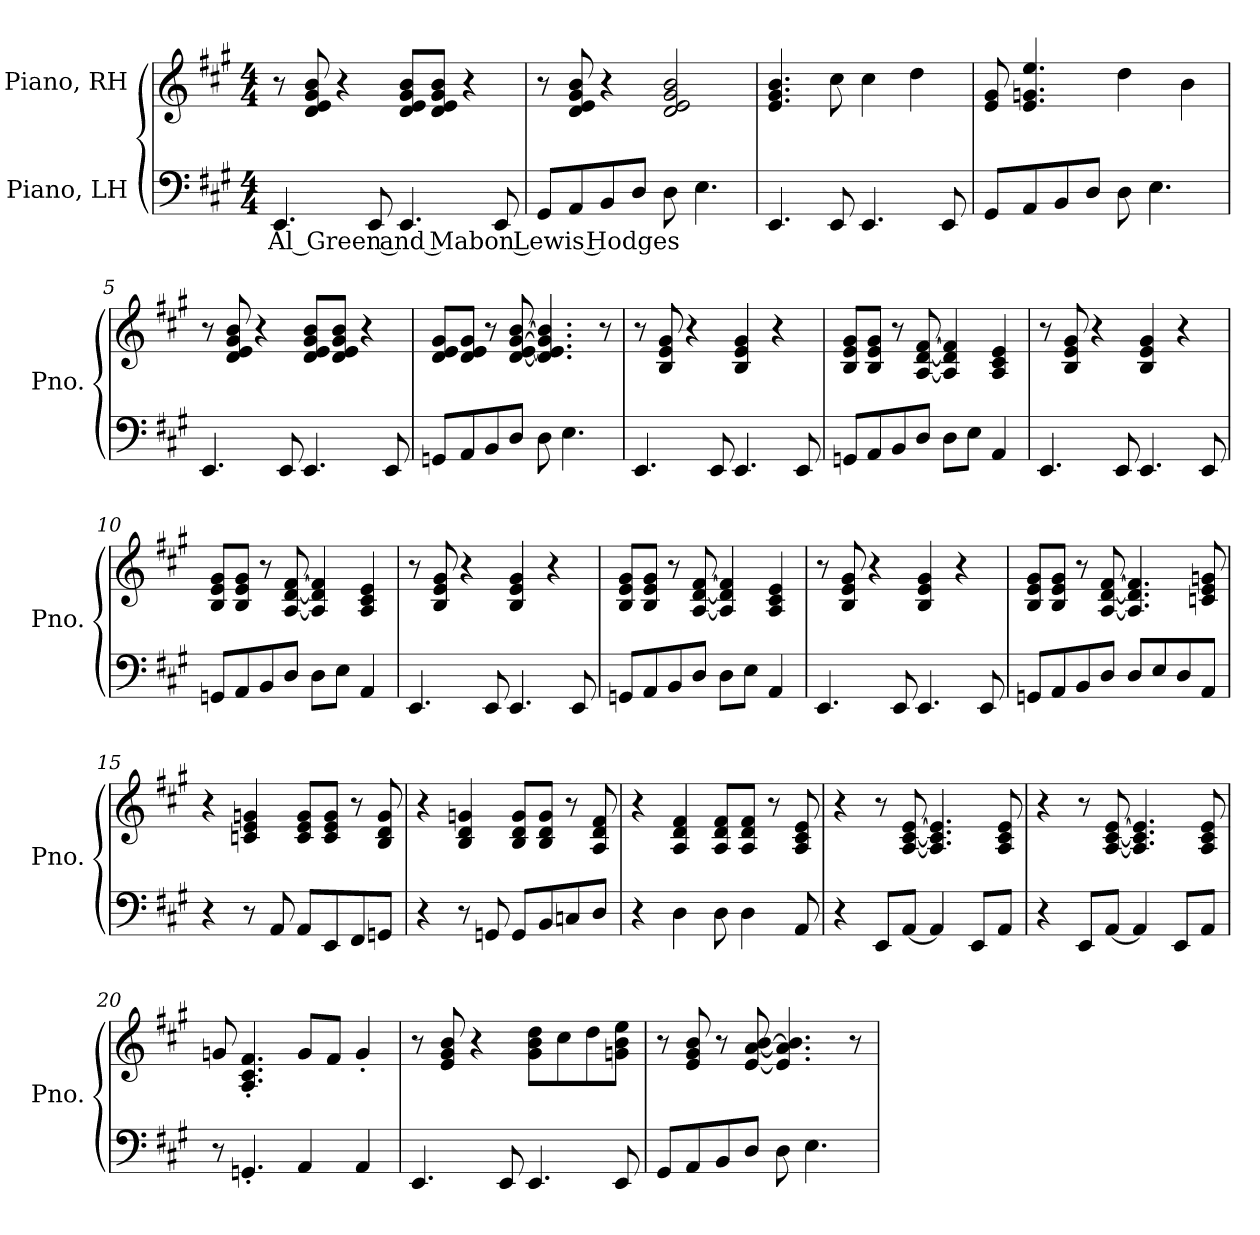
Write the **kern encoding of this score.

**kern	**text	**kern
*part2	*part2	*part1
*staff2	*staff2	*staff1
*I"Piano, LH	*	*I"Piano, RH
*I'Pno.	*	*I'Pno.
*clefF4	*	*clefG2
*k[f#c#g#]	*	*k[f#c#g#]
*M4/4	*	*M4/4
*MM120	*	*MM120
=1	=1	=1
!	!LO:LY:b	!
4.EE/	Al Green and Mabon Lewis Hodges	8r
.	.	8d/ 8e/ 8g#/ 8b/
.	.	4r
8EE/	.	.
4.EE/	.	8d/ 8e/ 8g#/ 8b/L
.	.	8d/ 8e/ 8g#/ 8b/J
.	.	4r
8EE/	.	.
=2	=2	=2
8GG#/L	.	8r
8AA/	.	8d/ 8e/ 8g#/ 8b/
8BB/	.	4r
8D/J	.	.
8D\	.	2d/ 2e/ 2g#/ 2b/
4.E\	.	.
!!LO:LB:g=z
=3	=3	=3
4.EE/	.	4.e/ 4.g#/ 4.b/
8EE/	.	8cc#\
4.EE/	.	4cc#\
.	.	4dd\
8EE/	.	.
=4	=4	=4
8GG#/L	.	8e/ 8g#/
8AA/	.	4.e/ 4.gn/ 4.ee/
8BB/	.	.
8D/J	.	.
8D\	.	4dd\
4.E\	.	.
.	.	4b\
=5	=5	=5
4.EE/	.	8r
.	.	8d/ 8e/ 8g#/ 8b/
.	.	4r
8EE/	.	.
4.EE/	.	8d/ 8e/ 8g#/ 8b/L
.	.	8d/ 8e/ 8g#/ 8b/J
.	.	4r
8EE/	.	.
=6	=6	=6
8GGn/L	.	8d/ 8e/ 8g#/L
8AA/	.	8d/ 8e/ 8g#/J
8BB/	.	8r
8D/J	.	[8d/ [8e/ [8g#/ [8b/
8D\	.	4.d/] 4.e/] 4.g#/] 4.b/]
4.E\	.	.
.	.	8r
!!LO:LB:g=z
=7	=7	=7
4.EE/	.	8r
.	.	8B/ 8e/ 8g#/
.	.	4r
8EE/	.	.
4.EE/	.	4B/ 4e/ 4g#/
.	.	4r
8EE/	.	.
=8	=8	=8
8GGn/L	.	8B/ 8e/ 8g#/L
8AA/	.	8B/ 8e/ 8g#/J
8BB/	.	8r
8D/J	.	[8A/ [8d/ [8f#/
8D\L	.	4A/] 4d/] 4f#/]
8E\J	.	.
4AA/	.	4A/ 4c#/ 4e/
=9	=9	=9
4.EE/	.	8r
.	.	8B/ 8e/ 8g#/
.	.	4r
8EE/	.	.
4.EE/	.	4B/ 4e/ 4g#/
.	.	4r
8EE/	.	.
=10	=10	=10
8GGn/L	.	8B/ 8e/ 8g#/L
8AA/	.	8B/ 8e/ 8g#/J
8BB/	.	8r
8D/J	.	[8A/ [8d/ [8f#/
8D\L	.	4A/] 4d/] 4f#/]
8E\J	.	.
4AA/	.	4A/ 4c#/ 4e/
!!LO:LB:g=z
=11	=11	=11
4.EE/	.	8r
.	.	8B/ 8e/ 8g#/
.	.	4r
8EE/	.	.
4.EE/	.	4B/ 4e/ 4g#/
.	.	4r
8EE/	.	.
=12	=12	=12
8GGn/L	.	8B/ 8e/ 8g#/L
8AA/	.	8B/ 8e/ 8g#/J
8BB/	.	8r
8D/J	.	[8A/ [8d/ [8f#/
8D\L	.	4A/] 4d/] 4f#/]
8E\J	.	.
4AA/	.	4A/ 4c#/ 4e/
=13	=13	=13
4.EE/	.	8r
.	.	8B/ 8e/ 8g#/
.	.	4r
8EE/	.	.
4.EE/	.	4B/ 4e/ 4g#/
.	.	4r
8EE/	.	.
=14	=14	=14
8GGn/L	.	8B/ 8e/ 8g#/L
8AA/	.	8B/ 8e/ 8g#/J
8BB/	.	8r
8D/J	.	[8A/ [8d/ [8f#/
8D/L	.	4.A/] 4.d/] 4.f#/]
8E/	.	.
8D/	.	.
8AA/J	.	8cn/ 8e/ 8gn/
!!LO:LB:g=z
=15	=15	=15
4r	.	4r
8r	.	4cn/ 4e/ 4gn/
8AA/	.	.
8AA/L	.	8c/ 8e/ 8g/L
8EE/	.	8c/ 8e/ 8g/J
8FF#/	.	8r
8GGn/J	.	8B/ 8d/ 8g/
=16	=16	=16
4r	.	4r
8r	.	4B/ 4d/ 4gn/
8GGn/	.	.
8GG/L	.	8B/ 8d/ 8g/L
8BB/	.	8B/ 8d/ 8g/J
8Cn/	.	8r
8D/J	.	8A/ 8d/ 8f#/
=17	=17	=17
4r	.	4r
4D\	.	4A/ 4d/ 4f#/
8D\	.	8A/ 8d/ 8f#/L
4D\	.	8A/ 8d/ 8f#/J
.	.	8r
8AA/	.	8A/ 8c#/ 8e/
=18	=18	=18
4r	.	4r
8EE/L	.	8r
[8AA/J	.	[8A/ [8c#/ [8e/
4AA/]	.	4.A/] 4.c#/] 4.e/]
8EE/L	.	.
8AA/J	.	8A/ 8c#/ 8e/
!!LO:LB:g=z
=19	=19	=19
4r	.	4r
8EE/L	.	8r
[8AA/J	.	[8A/ [8c#/ [8e/
4AA/]	.	4.A/] 4.c#/] 4.e/]
8EE/L	.	.
8AA/J	.	8A/ 8c#/ 8e/
=20	=20	=20
8r	.	8gn/
4.GGn'/	.	4.A/' 4.c#/' 4.f#/'
4AA/	.	8g/L
.	.	8f#/J
4AA/	.	4g'/
=21	=21	=21
4.EE/	.	8r
.	.	8e/ 8g#/ 8b/
.	.	4r
8EE/	.	.
4.EE/	.	8g#\ 8b\ 8dd\L
.	.	8cc#\
.	.	8dd\
8EE/	.	8gn\ 8b\ 8ee\J
=22	=22	=22
8GG#/L	.	8r
8AA/	.	8e/ 8g#/ 8b/
8BB/	.	8r
8D/J	.	[8e/ [8a/ [8b/
8D\	.	4.e/] 4.a/] 4.b/]
4.E\	.	.
.	.	8r
=	=	=
*-	*-	*-
